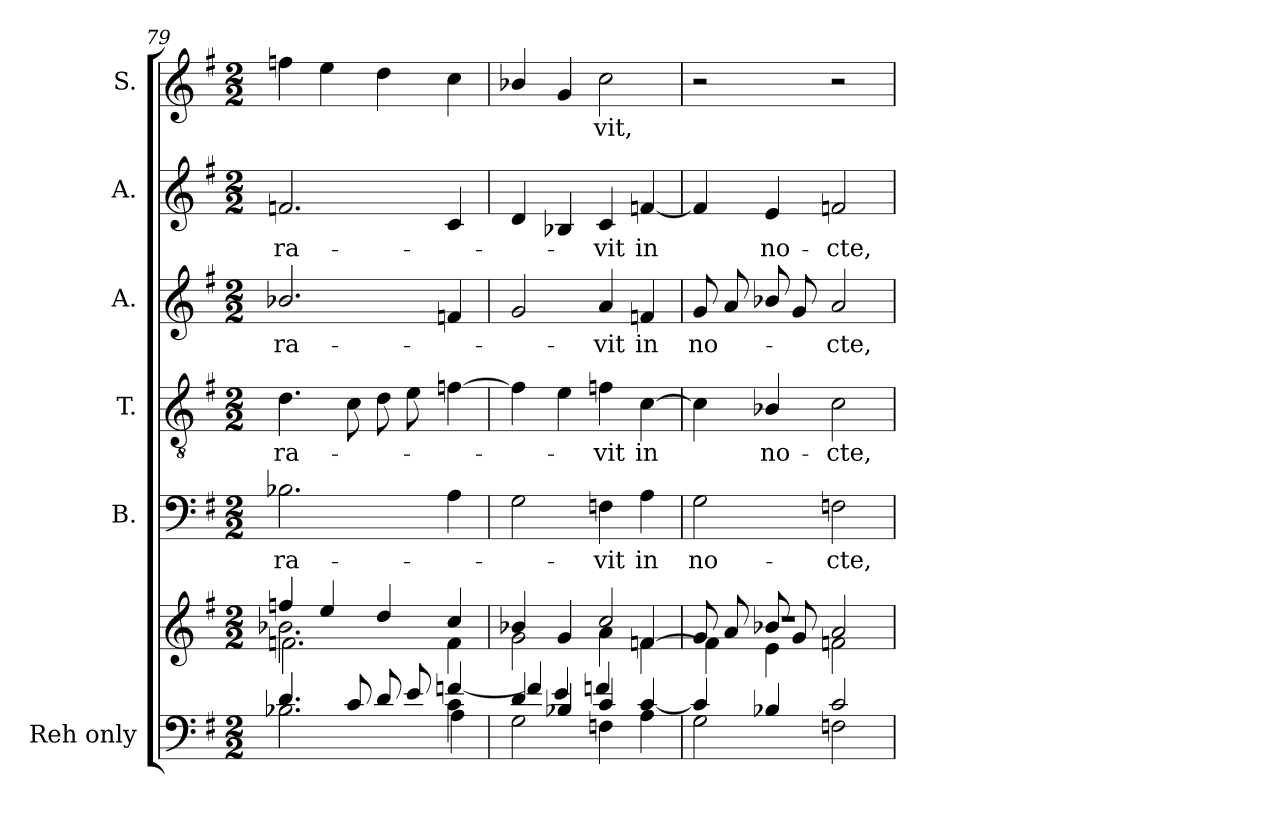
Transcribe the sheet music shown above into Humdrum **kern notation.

**kern	**kern	**kern	**text	**kern	**text	**kern	**text	**kern	**text	**kern	**text
*part6	*part6	*part5	*part5	*part4	*part4	*part3	*part3	*part2	*part2	*part1	*part1
*staff7	*staff6	*staff5	*staff5	*staff4	*staff4	*staff3	*staff3	*staff2	*staff2	*staff1	*staff1
*I"Reh  only	*	*I"B.	*	*I"T.	*	*I"A.	*	*I"A.	*	*I"S.	*
*	*	*I'B.	*	*I'T.	*	*I'A.	*	*I'A.	*	*	*
*clefF4	*clefG2	*clefF4	*	*clefGv2	*	*clefG2	*	*clefG2	*	*clefG2	*
*	*	*	*	*ITrd7c12	*	*	*	*	*	*	*
*k[f#]	*k[f#]	*k[f#]	*	*k[f#]	*	*k[f#]	*	*k[f#]	*	*k[f#]	*
*G:	*G:	*G:	*	*G:	*	*G:	*	*G:	*	*G:	*
*M2/2	*M2/2	*M2/2	*	*M2/2	*	*M2/2	*	*M2/2	*	*M2/2	*
=79	=79	=79	=79	=79	=79	=79	=79	=79	=79	=79	=79
*^	*^	*	*	*	*	*	*	*	*	*	*
*	*^	*	*^	*	*	*	*	*	*	*	*	*	*
!	!	!	!	!	!	!	!LO:LY:b:color=#000000	!	!	!	!	!	!	!	!
!	!	!	!	!	!	!	!	!	!LO:LY:b:color=#000000	!	!	!	!	!	!
!	!	!	!	!	!	!	!	!	!	!	!LO:LY:b:color=#000000	!	!	!	!
!	!	!	!	!	!	!	!	!	!	!	!	!	!LO:LY:b:color=#000000	!	!
2.ryy	4.di/	2.B-Xi\	4ffni/	2.b-Xi\	2.fni\	2.B-Xi\	-ra-	4.Di\	-ra-	2.b-Xi/	-ra-	2.fni/	-ra-	4ffni\	.
.	.	.	4eei/	.	.	.	.	.	.	.	.	.	.	4eei\	.
.	8ci/	.	.	.	.	.	.	8Ci\	.	.	.	.	.	.	.
.	8di/	.	4ddi/	.	.	.	.	8Di\	.	.	.	.	.	4ddi\	.
.	8ei/	.	.	.	.	.	.	8Ei\	.	.	.	.	.	.	.
4ci\	[4fni/	4Ai\	4cci/	4fi\	4ryy	4Ai\	.	[4Fni\	.	4fni/	.	4ci/	.	4cci\	.
=80	=80	=80	=80	=80	=80	=80	=80	=80	=80	=80	=80	=80	=80	=80	=80
4di/	4fi/]	2Gi\	4b-Xi/	2gi\	2.ryy	2Gi\	.	4Fi\]	.	2gi/	.	4di/	.	4b-Xi/	.
4B-Xi/	4ei/	.	4gi/	.	.	.	.	4Ei\	.	.	.	4B-Xi/	.	4gi/	.
!	!	!	!	!	!	!	!LO:LY:b:color=#000000	!	!	!	!	!	!	!	!
!	!	!	!	!	!	!	!	!	!LO:LY:b:color=#000000	!	!	!	!	!	!
!	!	!	!	!	!	!	!	!	!	!	!LO:LY:b:color=#000000	!	!	!	!
!	!	!	!	!	!	!	!	!	!	!	!	!	!LO:LY:b:color=#000000	!	!
!	!	!	!	!	!	!	!	!	!	!	!	!	!	!	!LO:LY:b:color=#000000
4ci/	4fni/	4Fni\	2cci/	4ai\	.	4Fni\	-vit	4Fni\	-vit	4ai/	-vit	4ci/	-vit	2cci\	-vit,
!	!	!	!	!	!	!	!LO:LY:b:color=#000000	!	!	!	!	!	!	!	!
!	!	!	!	!	!	!	!	!	!LO:LY:b:color=#000000	!	!	!	!	!	!
!	!	!	!	!	!	!	!	!	!	!	!LO:LY:b:color=#000000	!	!	!	!
!	!	!	!	!	!	!	!	!	!	!	!	!	!LO:LY:b:color=#000000	!	!
4ryy	[4ci/	4Ai\	.	4fni\	[4fi/	4Ai\	in	[4Ci\	in	4fni/	in	[4fni/	in	.	.
*	*v	*v	*	*	*	*	*	*	*	*	*	*	*	*	*
=81	=81	=81	=81	=81	=81	=81	=81	=81	=81	=81	=81	=81	=81	=81
*	*^	*	*	*	*	*	*	*	*	*	*	*	*	*
!	!	!	!	!	!	!	!LO:LY:b:color=#000000	!	!	!	!	!	!	!	!
*	*v	*v	*	*	*	*	*	*	*	*	*	*	*	*	*
*	*^	*	*	*	*	*	*	*	*	*	*	*	*	*
!	!	!	!	!	!	!	!	!	!	!	!LO:LY:b:color=#000000	!	!	!	!
*	*v	*v	*	*	*	*	*	*	*	*	*	*	*	*	*
4ci/]	2Gi\	1r	8gi/	4fi\]	2Gi\	no-	4Ci\]	.	8gi/	no-	4fi/]	.	2r	.
.	.	.	8ai/	.	.	.	.	.	8ai/	.	.	.	.	.
!	!	!	!	!	!	!	!	!LO:LY:b:color=#000000	!	!	!	!	!	!
!	!	!	!	!	!	!	!	!	!	!	!	!LO:LY:b:color=#000000	!	!
4B-Xi/	.	.	8b-Xi/	4ei\	.	.	4BB-Xi/	no-	8b-Xi/	.	4ei/	no-	.	.
.	.	.	8gi/	.	.	.	.	.	8gi/	.	.	.	.	.
!	!	!	!	!	!	!LO:LY:b:color=#000000	!	!	!	!	!	!	!	!
!	!	!	!	!	!	!	!	!LO:LY:b:color=#000000	!	!	!	!	!	!
!	!	!	!	!	!	!	!	!	!	!LO:LY:b:color=#000000	!	!	!	!
!	!	!	!	!	!	!	!	!	!	!	!	!LO:LY:b:color=#000000	!	!
2ci/	2Fni\	.	2ai/	2fni\	2Fni\	-cte,	2Ci\	-cte,	2ai/	-cte,	2fni/	-cte,	2r	.
*v	*v	*	*	*	*	*	*	*	*	*	*	*	*	*
*	*v	*v	*v	*	*	*	*	*	*	*	*	*	*
=	=	=	=	=	=	=	=	=	=	=	=
*-	*-	*-	*-	*-	*-	*-	*-	*-	*-	*-	*-
